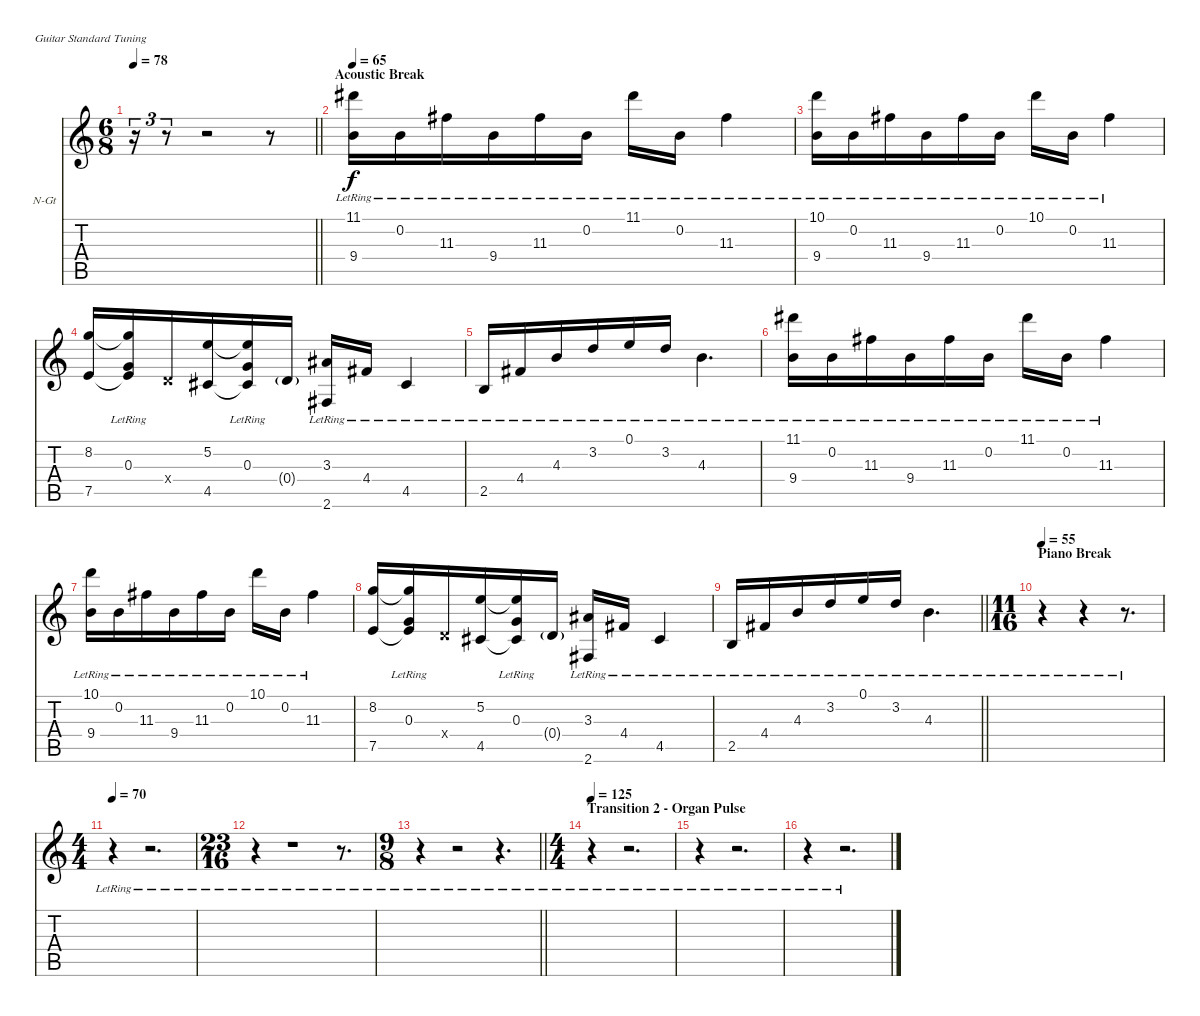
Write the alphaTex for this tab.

\bracketExtendMode nobrackets
\firstSystemTrackNameOrientation horizontal
\otherSystemsTrackNameOrientation horizontal
\track ("Mikael Akerfeldt - Acoustic" "N-Gt") {instrument acousticguitarnylon}
\staff {score tabs}
\tuning (E4 B3 G3 D3 A2 E2)
\ts (6 8)
\tempo 78
\clef g2
\barLineRight lightlight
\ks c
r.16{tu (3 2) dy f} r.8{tu (3 2)} r.2 r.8 |
\section ("" "Acoustic Break")
\tempo 65
(11.1{lr} 9.4{lr}).16 0.2{lr}.16 11.3{lr}.16 9.4{lr}.16 11.3{lr}.16 0.2{lr}.16 11.1{lr}.16 0.2{lr}.16 11.3{lr}.4 |
(10.1{lr} 9.4{lr}).16 0.2{lr}.16 11.3{lr}.16 9.4{lr}.16 11.3{lr}.16 0.2{lr}.16 10.1{lr}.16 0.2{lr}.16 11.3{lr}.4 |
(8.2 7.5).16 (8.2{t} 0.3{lr} 7.5{t}).16 0.4{x}.16 (5.2 4.5).16 (5.2{t} 0.3{lr} 4.5{t}).16 0.4{g}.16 (3.3{lr} 2.6{lr}).16 4.4{lr}.16 4.5{lr}.4 |
2.5{lr}.16 4.4{lr}.16 4.3{lr}.16 3.2{lr}.16 0.1{lr}.16 3.2{lr}.16 4.3{lr}.4{d} |
(11.1{lr} 9.4{lr}).16 0.2{lr}.16 11.3{lr}.16 9.4{lr}.16 11.3{lr}.16 0.2{lr}.16 11.1{lr}.16 0.2{lr}.16 11.3{lr}.4 |
(10.1{lr} 9.4{lr}).16 0.2{lr}.16 11.3{lr}.16 9.4{lr}.16 11.3{lr}.16 0.2{lr}.16 10.1{lr}.16 0.2{lr}.16 11.3{lr}.4 |
(8.2 7.5).16 (8.2{t} 0.3{lr} 7.5{t}).16 0.4{x}.16 (5.2 4.5).16 (5.2{t} 0.3{lr} 4.5{t}).16 0.4{g}.16 (3.3{lr} 2.6{lr}).16 4.4{lr}.16 4.5{lr}.4 |
\barLineRight lightlight
2.5{lr}.16 4.4{lr}.16 4.3{lr}.16 3.2{lr}.16 0.1{lr}.16 3.2{lr}.16 4.3{lr}.4{d} |
\ts (11 16)
\beaming (8 5)
\section ("" "Piano Break")
\tempo 55
r.4 r.4 r.8{d} |
\ts (4 4)
\beaming (8 2 2 2 2)
\tempo 70
r.4 r.2{d} |
\ts (23 16)
\beaming (8 11)
r.4 r.1 r.8{d} |
\ts (9 8)
\beaming (8 3 3 3)
\barLineRight lightlight
r.4 r.2 r.4{d} |
\ts (4 4)
\beaming (8 2 2 2 2)
\section ("" "Transition 2 - Organ Pulse")
\tempo 125
r.4 r.2{d} |
r.4 r.2{d} |
r.4 r.2{d}
